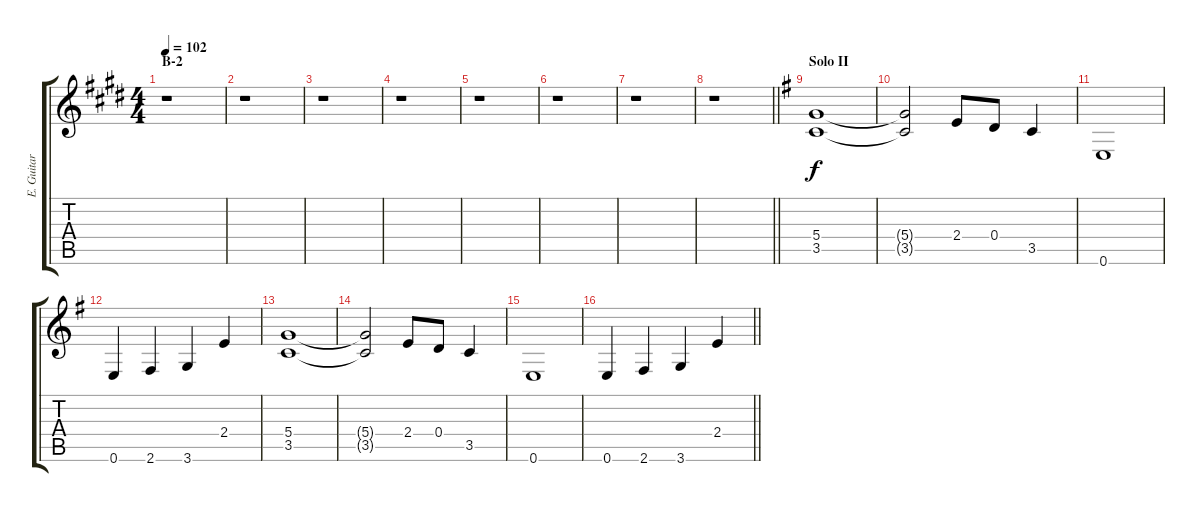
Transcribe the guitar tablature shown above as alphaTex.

\track ("E. Guitar III" "E. Guitar ") {instrument overdrivenguitar}
\staff {score tabs}
\tuning (E4 B3 G3 D3 A2 E2) {hide}
\ts (4 4)
\section ("" "B-2")
\tempo 102
\clef g2
\ks e
r.1{dy f} |
r.1 |
r.1 |
r.1 |
r.1 |
r.1 |
r.1 |
\barLineRight lightlight
r.1 |
\section ("" "Solo II")
\ks g
(5.4 3.5).1 |
(5.4{t} 3.5{t}).2 2.4.8 0.4.8 3.5.4 |
0.6.1 |
0.6.4 2.6.4 3.6.4 2.4.4 |
(5.4 3.5).1 |
(5.4{t} 3.5{t}).2 2.4.8 0.4.8 3.5.4 |
0.6.1 |
\barLineRight lightlight
0.6.4 2.6.4 3.6.4 2.4.4
